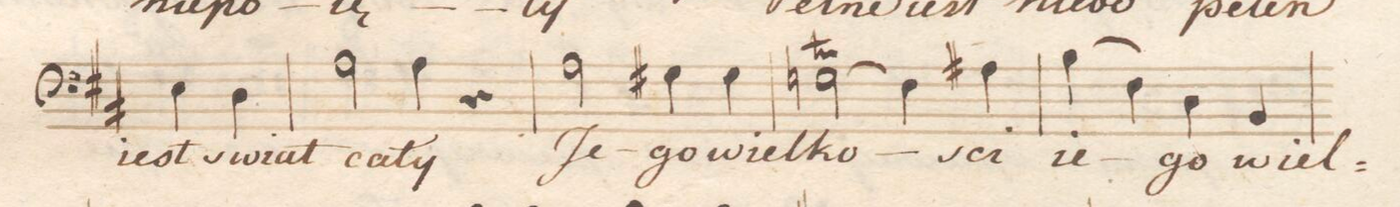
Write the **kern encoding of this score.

**kern	**text	**dynam
*I"Basso.	*	*
*clefF4	*	*
*k[f#c#]	*	*
*met(c|)	*	*
*M2/2	*	*
4E\	iest	.
4D\	swiat	.
=106	=106	=106
2A\	ca-	.
4A\	-ły	.
4r	.	.
=107	=107	=107
2A\	Je-	.
4G#X\	-go	.
4G#\	wiel-	.
=108	=108	=108
(2Gn\T	-ko-	.
4F#\)	.	.
4A#X\	-sci	.
=109	=109	=109
(4B\	ie-	.
4F#\)	.	.
4D\	-go	.
4BB/	wiel-	.
=110	=110	=110
*-	*-	*-
